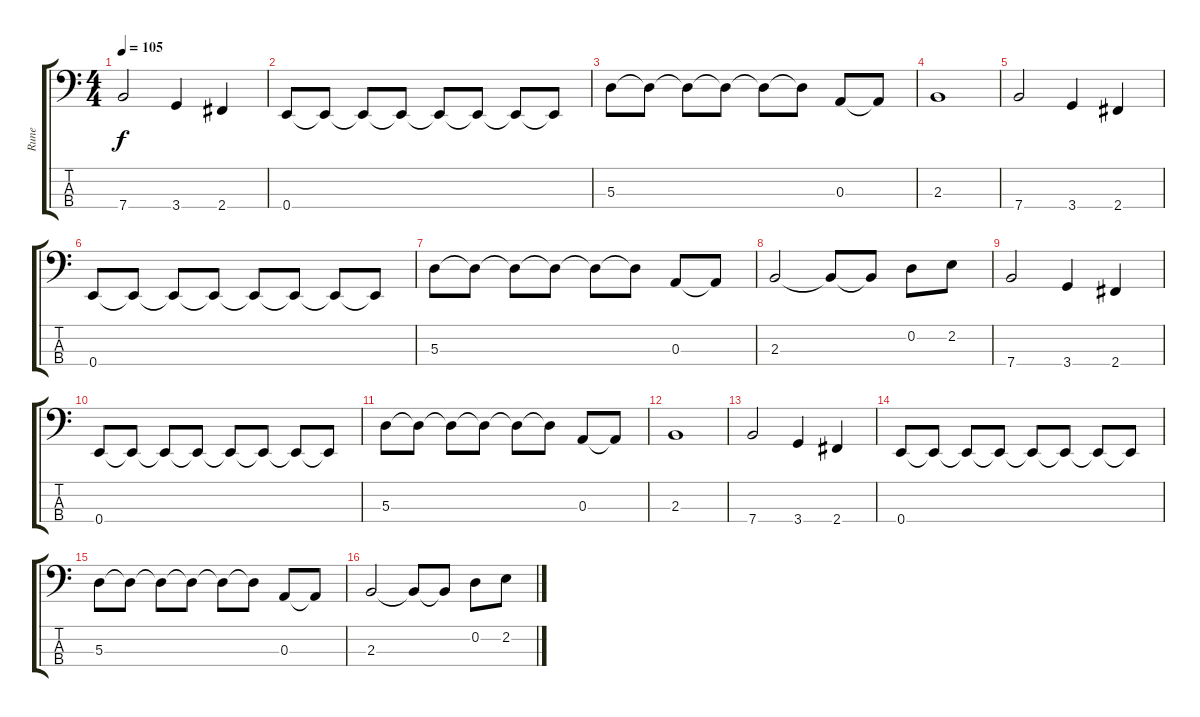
\track ("Rune" "Rune") {instrument electricbassfinger}
\staff {score tabs}
\tuning (G2 D2 A1 E1) {hide}
\ts (4 4)
\tempo 105
\clef f4
\ks c
7.4.2{dy f} 3.4.4 2.4.4 |
0.4.8 0.4{t}.8 0.4{t}.8 0.4{t}.8 0.4{t}.8 0.4{t}.8 0.4{t}.8 0.4{t}.8 |
5.3.8 5.3{t}.8 5.3{t}.8 5.3{t}.8 5.3{t}.8 5.3{t}.8 0.3.8 0.3{t}.8 |
2.3.1 |
7.4.2 3.4.4 2.4.4 |
0.4.8 0.4{t}.8 0.4{t}.8 0.4{t}.8 0.4{t}.8 0.4{t}.8 0.4{t}.8 0.4{t}.8 |
5.3.8 5.3{t}.8 5.3{t}.8 5.3{t}.8 5.3{t}.8 5.3{t}.8 0.3.8 0.3{t}.8 |
2.3.2 2.3{t}.8 2.3{t}.8 0.2.8 2.2.8 |
7.4.2 3.4.4 2.4.4 |
0.4.8 0.4{t}.8 0.4{t}.8 0.4{t}.8 0.4{t}.8 0.4{t}.8 0.4{t}.8 0.4{t}.8 |
5.3.8 5.3{t}.8 5.3{t}.8 5.3{t}.8 5.3{t}.8 5.3{t}.8 0.3.8 0.3{t}.8 |
2.3.1 |
7.4.2 3.4.4 2.4.4 |
0.4.8 0.4{t}.8 0.4{t}.8 0.4{t}.8 0.4{t}.8 0.4{t}.8 0.4{t}.8 0.4{t}.8 |
5.3.8 5.3{t}.8 5.3{t}.8 5.3{t}.8 5.3{t}.8 5.3{t}.8 0.3.8 0.3{t}.8 |
2.3.2 2.3{t}.8 2.3{t}.8 0.2.8 2.2.8
